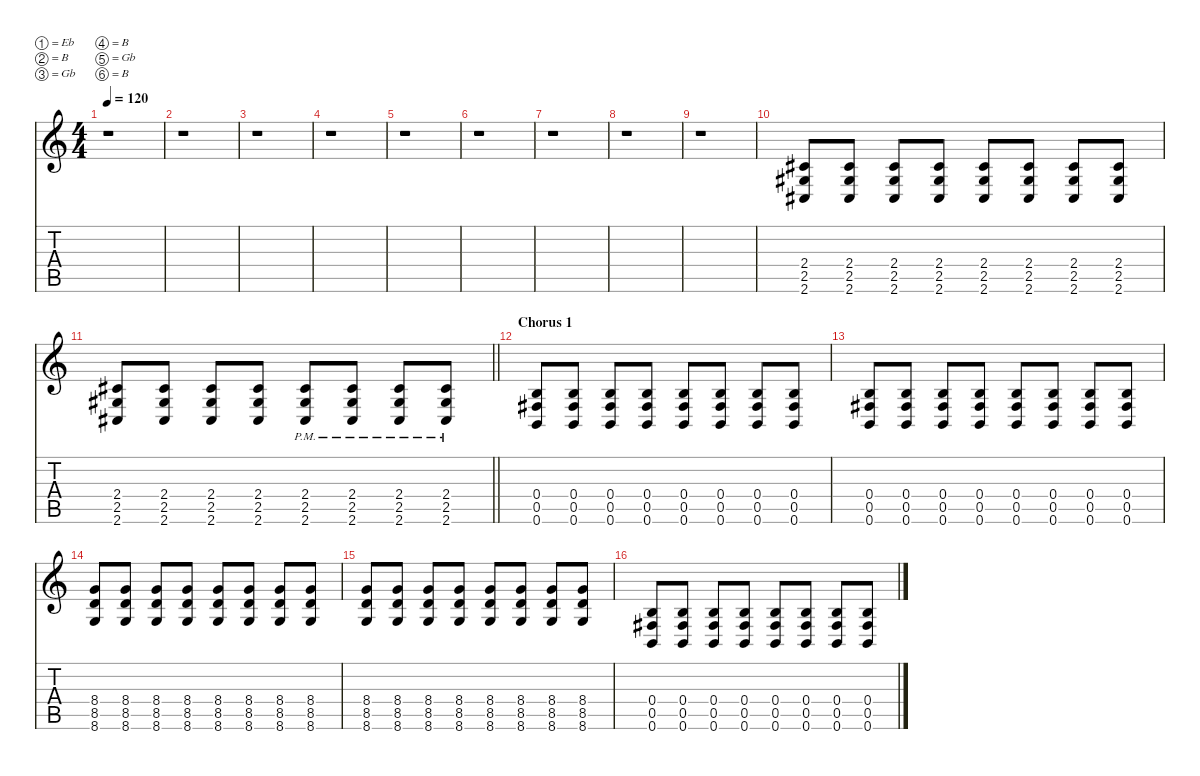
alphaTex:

\defaultSystemsLayout 4
\hideDynamics
\bracketExtendMode nobrackets
\singleTrackTrackNamePolicy hidden
\multiTrackTrackNamePolicy hidden
\firstSystemTrackNameMode fullname
\firstSystemTrackNameOrientation horizontal
\otherSystemsTrackNameOrientation horizontal
\track ("Rhythm Guitar" "dist.guit.") {instrument distortionguitar}
\staff {score tabs}
\tuning (Eb4 B3 Gb3 B2 Gb2 B1)
\ts (4 4)
\tempo 120
\clef g2
\ks c
r.1{dy f beam Down} |
r.1{beam Down} |
r.1{beam Down} |
r.1{beam Down} |
r.1{beam Down} |
r.1{beam Down} |
r.1{beam Down} |
r.1{beam Down} |
r.1{beam Down} |
(2.4{acc #} 2.5{acc #} 2.6{acc #}).8{beam Up} (2.4{acc #} 2.5{acc #} 2.6{acc #}).8{beam Up} (2.4{acc #} 2.5{acc #} 2.6{acc #}).8{beam Up} (2.4{acc #} 2.5{acc #} 2.6{acc #}).8{beam Up} (2.4{acc #} 2.5{acc #} 2.6{acc #}).8{beam Up} (2.4{acc #} 2.5{acc #} 2.6{acc #}).8{beam Up} (2.4{acc #} 2.5{acc #} 2.6{acc #}).8{beam Up} (2.4{acc #} 2.5{acc #} 2.6{acc #}).8{beam Up} |
\barLineRight lightlight
(2.4{acc #} 2.5{acc #} 2.6{acc #}).8{beam Up} (2.4{acc #} 2.5{acc #} 2.6{acc #}).8{beam Up} (2.4{acc #} 2.5{acc #} 2.6{acc #}).8{beam Up} (2.4{acc #} 2.5{acc #} 2.6{acc #}).8{beam Up} (2.4{pm acc #} 2.5{pm acc #} 2.6{pm acc #}).8{beam Up} (2.4{pm acc #} 2.5{pm acc #} 2.6{pm acc #}).8{beam Up} (2.4{pm acc #} 2.5{pm acc #} 2.6{pm acc #}).8{beam Up} (2.4{pm acc #} 2.5{pm acc #} 2.6{pm acc #}).8{beam Up} |
\section ("" "Chorus 1")
(0.4 0.5{acc #} 0.6).8{beam Up} (0.4 0.5{acc #} 0.6).8{beam Up} (0.4 0.5{acc #} 0.6).8{beam Up} (0.4 0.5{acc #} 0.6).8{beam Up} (0.4 0.5{acc #} 0.6).8{beam Up} (0.4 0.5{acc #} 0.6).8{beam Up} (0.4 0.5{acc #} 0.6).8{beam Up} (0.4 0.5{acc #} 0.6).8{beam Up} |
(0.4 0.5{acc #} 0.6).8{beam Up} (0.4 0.5{acc #} 0.6).8{beam Up} (0.4 0.5{acc #} 0.6).8{beam Up} (0.4 0.5{acc #} 0.6).8{beam Up} (0.4 0.5{acc #} 0.6).8{beam Up} (0.4 0.5{acc #} 0.6).8{beam Up} (0.4 0.5{acc #} 0.6).8{beam Up} (0.4 0.5{acc #} 0.6).8{beam Up} |
(8.4 8.5 8.6).8{beam Up} (8.4 8.5 8.6).8{beam Up} (8.4 8.5 8.6).8{beam Up} (8.4 8.5 8.6).8{beam Up} (8.4 8.5 8.6).8{beam Up} (8.4 8.5 8.6).8{beam Up} (8.4 8.5 8.6).8{beam Up} (8.4 8.5 8.6).8{beam Up} |
(8.4 8.5 8.6).8{beam Up} (8.4 8.5 8.6).8{beam Up} (8.4 8.5 8.6).8{beam Up} (8.4 8.5 8.6).8{beam Up} (8.4 8.5 8.6).8{beam Up} (8.4 8.5 8.6).8{beam Up} (8.4 8.5 8.6).8{beam Up} (8.4 8.5 8.6).8{beam Up} |
(0.4 0.5{acc #} 0.6).8{beam Up} (0.4 0.5{acc #} 0.6).8{beam Up} (0.4 0.5{acc #} 0.6).8{beam Up} (0.4 0.5{acc #} 0.6).8{beam Up} (0.4 0.5{acc #} 0.6).8{beam Up} (0.4 0.5{acc #} 0.6).8{beam Up} (0.4 0.5{acc #} 0.6).8{beam Up} (0.4 0.5{acc #} 0.6).8{beam Up}
